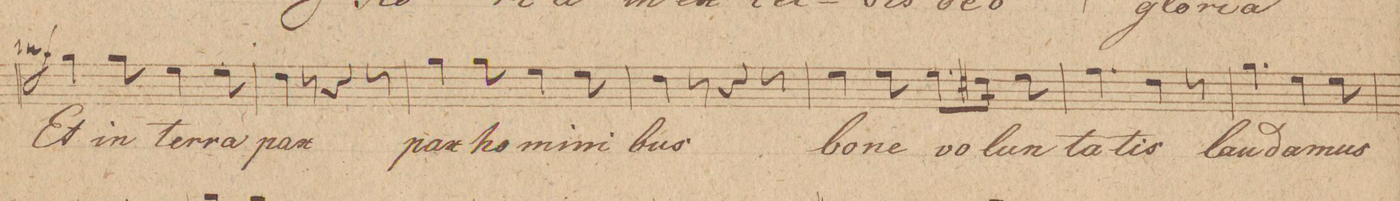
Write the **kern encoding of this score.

**kern	**text	**dynam
*I"Tenore 1mo	*	*
*clefC4	*	*
*k[]	*	*
*M6/8	*	*
4f\	Et	mf
8f\	in	.
4d\	ter-	.
8d\	-ra	.
=6	=6	=6
4c\	pax	.
8r	.	.
4r	.	.
8r	.	.
=7	=7	=7
4f\	pax	.
8f\	ho-	.
4d\	-mi-	.
8d\	-ni-	.
=8	=8	=8
4c\	-bus	.
8r	.	.
4r	.	.
8r	.	.
=9	=9	=9
4d\	bo-	.
8d\	-ne	.
8.d\L	vo-	.
16c#X\Jk	.	.
8d\	-lun-	.
=10	=10	=10
4.e\	-ta-	.
4c\	-tis	.
8r	.	.
=11	=11	=11
4.f\	lau-	.
4d\	-da-	.
8d\	-mus	.
=12	=12	=12
*-	*-	*-
